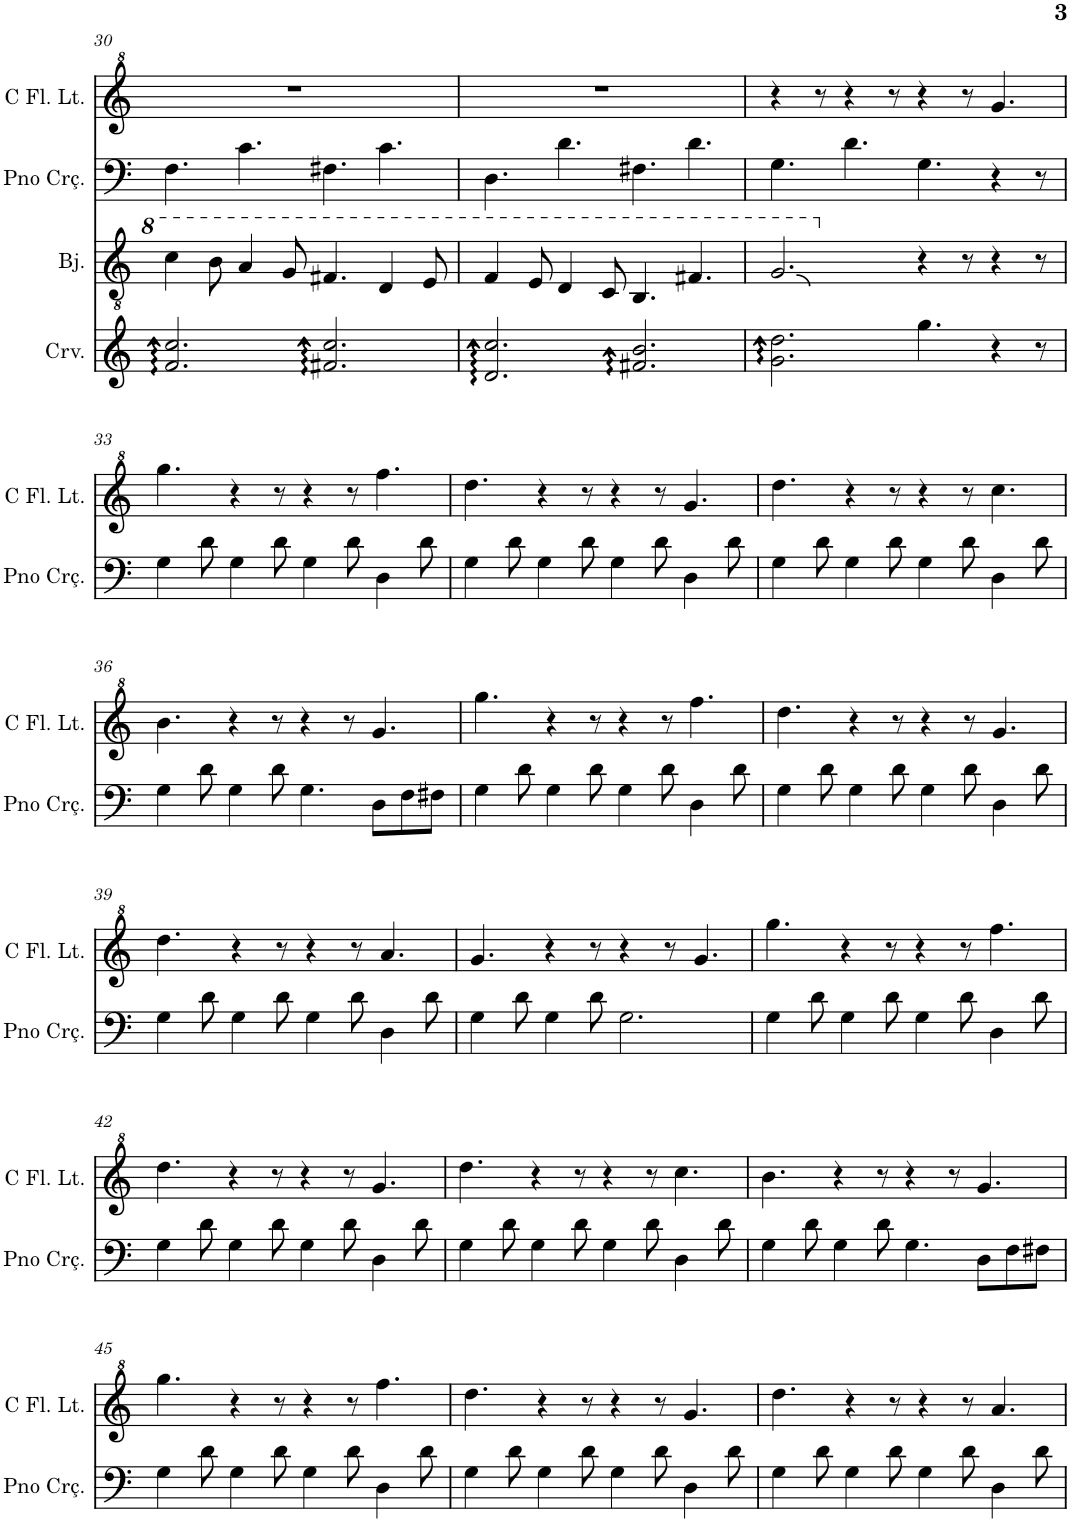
**kern	**kern	**kern	**kern
*part4	*part3	*part2	*part1
*staff4	*staff3	*staff2	*staff1
*I"Cravo	*I"Banjo	*I"Piano de criança	*I"C Flauta de Lata
*I'Crv.	*I'Bj.	*I'Pno Crç.	*I'C Fl. Lt.
!!LO:PB:g=z
*clefG2	*clefGv2	*clefF4	*clefG^2
*	*Trd7c12	*	*
*k[]	*k[]	*k[]	*k[]
*M12/8	*M12/8	*M12/8	*M12/8
=30	=30	=30	=30
2.f/ 2.cc/	4cc\	4.F\	1.r
.	8b\	.	.
.	4a/	4.c\	.
.	8g/	.	.
2.f#X/ 2.cc/	4.f#X/	4.F#X\	.
.	4d/	4.c\	.
.	8e/	.	.
=31	=31	=31	=31
2.d/ 2.cc/	4f/	4.D\	1.r
.	8e/	.	.
.	4d/	4.d\	.
.	8c/	.	.
2.f#X/ 2.b/	4.B/	4.F#X\	.
.	4.f#X/	4.d\	.
=32	=32	=32	=32
2.g\ 2.dd\	2.g/	4.G\	4r
.	.	.	8r
.	.	4.d\	4r
.	.	.	8r
4.gg\	4r	4.G\	4r
.	8r	.	8r
4r	4r	4r	4.gg/
8r	8r	8r	.
!!LO:LB:g=z
=33	=33	=33	=33
1.r	1.r	4G\	4.ggg\
.	.	8d\	.
.	.	4G\	4r
.	.	8d\	8r
.	.	4G\	4r
.	.	8d\	8r
.	.	4D\	4.fff\
.	.	8d\	.
=34	=34	=34	=34
1.r	1.r	4G\	4.ddd\
.	.	8d\	.
.	.	4G\	4r
.	.	8d\	8r
.	.	4G\	4r
.	.	8d\	8r
.	.	4D\	4.gg/
.	.	8d\	.
=35	=35	=35	=35
1.r	1.r	4G\	4.ddd\
.	.	8d\	.
.	.	4G\	4r
.	.	8d\	8r
.	.	4G\	4r
.	.	8d\	8r
.	.	4D\	4.ccc\
.	.	8d\	.
!!LO:LB:g=z
=36	=36	=36	=36
1.r	1.r	4G\	4.bb\
.	.	8d\	.
.	.	4G\	4r
.	.	8d\	8r
.	.	4.G\	4r
.	.	.	8r
.	.	8D\L	4.gg/
.	.	8F\	.
.	.	8F#X\J	.
=37	=37	=37	=37
1.r	1.r	4G\	4.ggg\
.	.	8d\	.
.	.	4G\	4r
.	.	8d\	8r
.	.	4G\	4r
.	.	8d\	8r
.	.	4D\	4.fff\
.	.	8d\	.
=38	=38	=38	=38
1.r	1.r	4G\	4.ddd\
.	.	8d\	.
.	.	4G\	4r
.	.	8d\	8r
.	.	4G\	4r
.	.	8d\	8r
.	.	4D\	4.gg/
.	.	8d\	.
!!LO:LB:g=z
=39	=39	=39	=39
1.r	1.r	4G\	4.ddd\
.	.	8d\	.
.	.	4G\	4r
.	.	8d\	8r
.	.	4G\	4r
.	.	8d\	8r
.	.	4D\	4.aa/
.	.	8d\	.
=40	=40	=40	=40
1.r	1.r	4G\	4.gg/
.	.	8d\	.
.	.	4G\	4r
.	.	8d\	8r
.	.	2.G\	4r
.	.	.	8r
.	.	.	4.gg/
=41	=41	=41	=41
1.r	1.r	4G\	4.ggg\
.	.	8d\	.
.	.	4G\	4r
.	.	8d\	8r
.	.	4G\	4r
.	.	8d\	8r
.	.	4D\	4.fff\
.	.	8d\	.
!!LO:LB:g=z
=42	=42	=42	=42
1.r	1.r	4G\	4.ddd\
.	.	8d\	.
.	.	4G\	4r
.	.	8d\	8r
.	.	4G\	4r
.	.	8d\	8r
.	.	4D\	4.gg/
.	.	8d\	.
=43	=43	=43	=43
1.r	1.r	4G\	4.ddd\
.	.	8d\	.
.	.	4G\	4r
.	.	8d\	8r
.	.	4G\	4r
.	.	8d\	8r
.	.	4D\	4.ccc\
.	.	8d\	.
=44	=44	=44	=44
1.r	1.r	4G\	4.bb\
.	.	8d\	.
.	.	4G\	4r
.	.	8d\	8r
.	.	4.G\	4r
.	.	.	8r
.	.	8D\L	4.gg/
.	.	8F\	.
.	.	8F#X\J	.
!!LO:LB:g=z
=45	=45	=45	=45
1.r	1.r	4G\	4.ggg\
.	.	8d\	.
.	.	4G\	4r
.	.	8d\	8r
.	.	4G\	4r
.	.	8d\	8r
.	.	4D\	4.fff\
.	.	8d\	.
=46	=46	=46	=46
1.r	1.r	4G\	4.ddd\
.	.	8d\	.
.	.	4G\	4r
.	.	8d\	8r
.	.	4G\	4r
.	.	8d\	8r
.	.	4D\	4.gg/
.	.	8d\	.
=47	=47	=47	=47
1.r	1.r	4G\	4.ddd\
.	.	8d\	.
.	.	4G\	4r
.	.	8d\	8r
.	.	4G\	4r
.	.	8d\	8r
.	.	4D\	4.aa/
.	.	8d\	.
=	=	=	=
*-	*-	*-	*-
